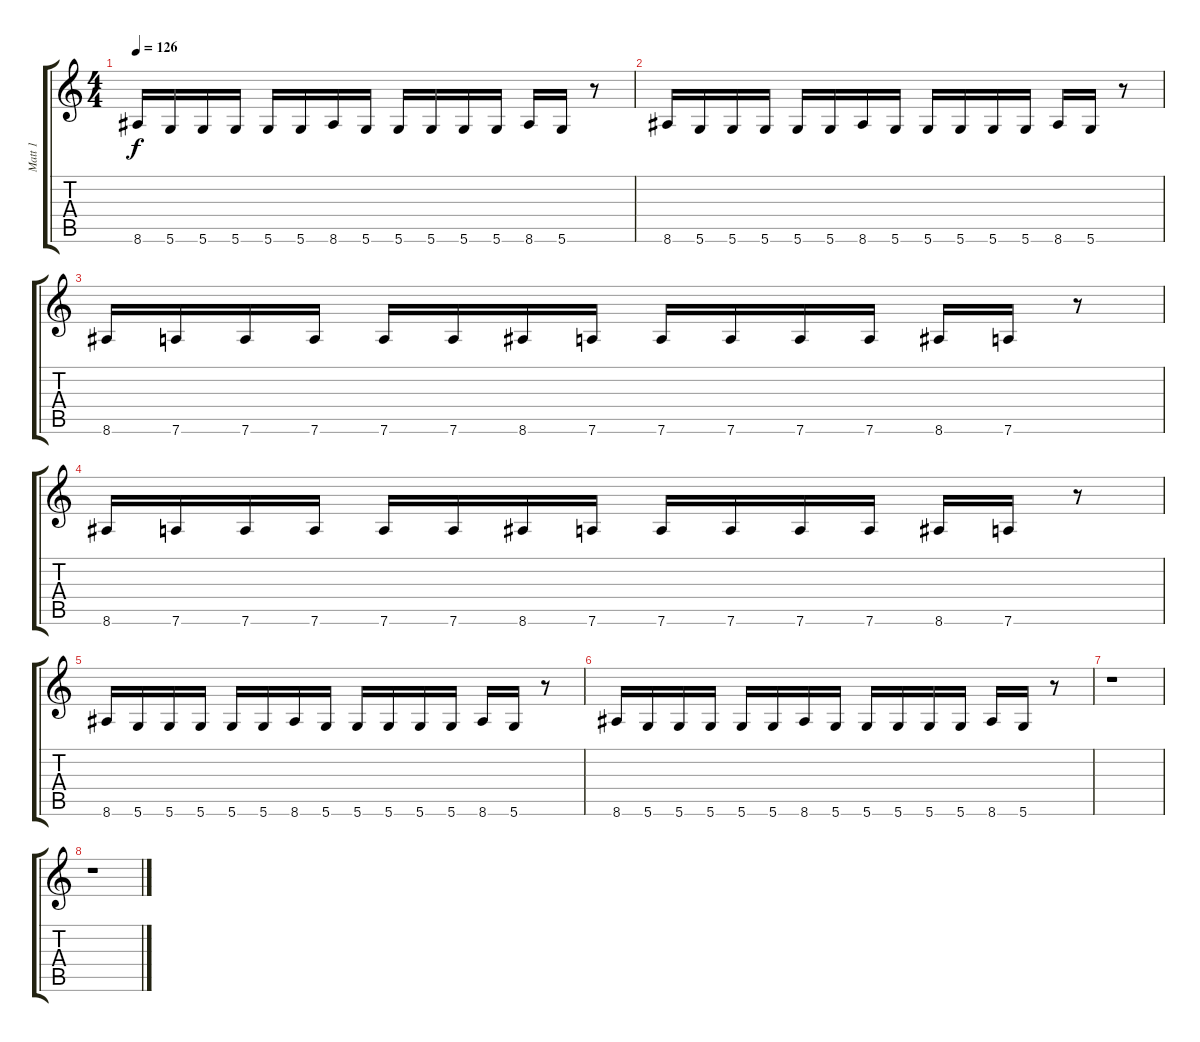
\track ("Matt 1" "Matt 1") {instrument overdrivenguitar}
\staff {score tabs}
\tuning (E4 B3 G3 D3 A2 D2) {hide}
\ts (4 4)
\tempo 126
\clef g2
\ks c
8.6.16{dy f} 5.6.16 5.6.16 5.6.16 5.6.16 5.6.16 8.6.16 5.6.16 5.6.16 5.6.16 5.6.16 5.6.16 8.6.16 5.6.16 r.8 |
8.6.16 5.6.16 5.6.16 5.6.16 5.6.16 5.6.16 8.6.16 5.6.16 5.6.16 5.6.16 5.6.16 5.6.16 8.6.16 5.6.16 r.8 |
8.6.16 7.6.16 7.6.16 7.6.16 7.6.16 7.6.16 8.6.16 7.6.16 7.6.16 7.6.16 7.6.16 7.6.16 8.6.16 7.6.16 r.8 |
8.6.16 7.6.16 7.6.16 7.6.16 7.6.16 7.6.16 8.6.16 7.6.16 7.6.16 7.6.16 7.6.16 7.6.16 8.6.16 7.6.16 r.8 |
8.6.16 5.6.16 5.6.16 5.6.16 5.6.16 5.6.16 8.6.16 5.6.16 5.6.16 5.6.16 5.6.16 5.6.16 8.6.16 5.6.16 r.8 |
8.6.16 5.6.16 5.6.16 5.6.16 5.6.16 5.6.16 8.6.16 5.6.16 5.6.16 5.6.16 5.6.16 5.6.16 8.6.16 5.6.16 r.8 |
r.1 |
r.1
